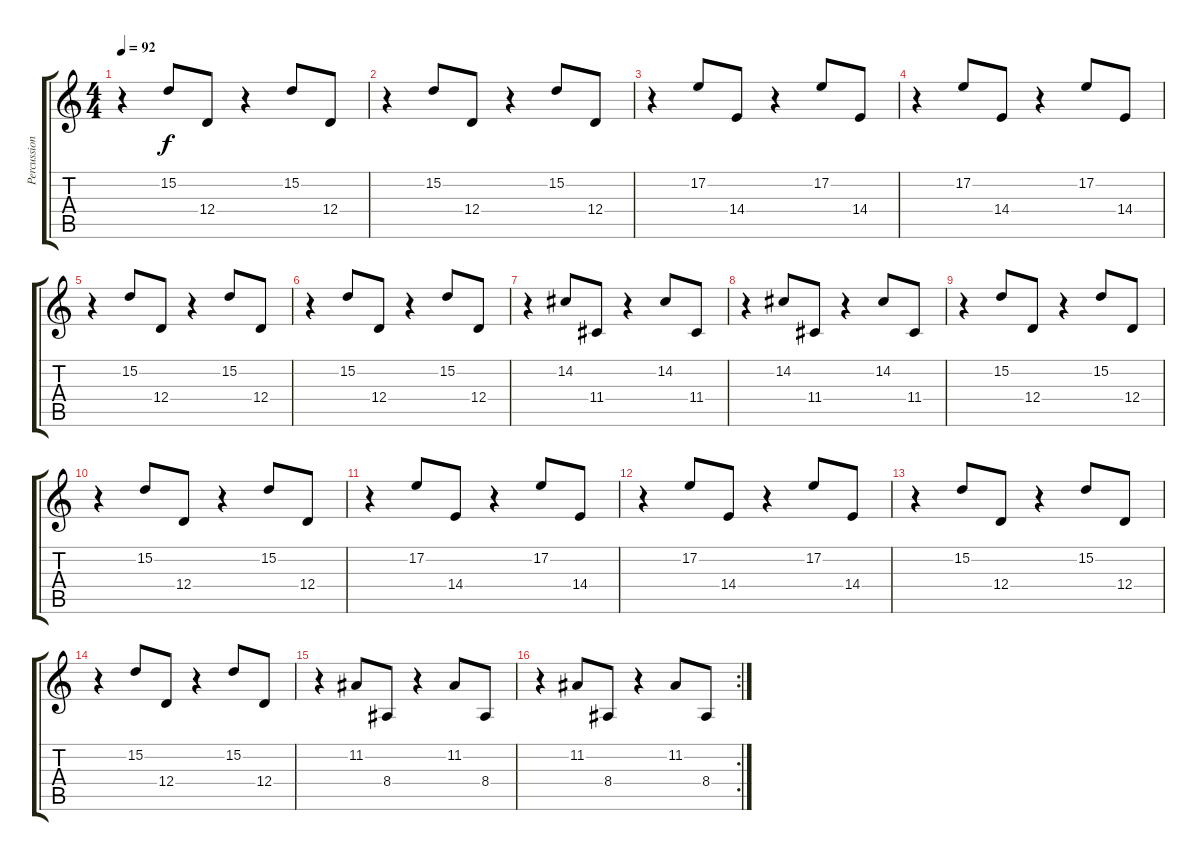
\track ("Percussion" "Percussion") {instrument xylophone}
\staff {score tabs}
\tuning (E4 B3 G3 D3 A2 E2) {hide}
\ts (4 4)
\tempo 92
\clef g2
\ks c
r.4{dy f} 15.2.8 12.4.8 r.4 15.2.8 12.4.8 |
r.4 15.2.8 12.4.8 r.4 15.2.8 12.4.8 |
r.4 17.2.8 14.4.8 r.4 17.2.8 14.4.8 |
r.4 17.2.8 14.4.8 r.4 17.2.8 14.4.8 |
r.4 15.2.8 12.4.8 r.4 15.2.8 12.4.8 |
r.4 15.2.8 12.4.8 r.4 15.2.8 12.4.8 |
r.4 14.2.8 11.4.8 r.4 14.2.8 11.4.8 |
r.4 14.2.8 11.4.8 r.4 14.2.8 11.4.8 |
r.4 15.2.8 12.4.8 r.4 15.2.8 12.4.8 |
r.4 15.2.8 12.4.8 r.4 15.2.8 12.4.8 |
r.4 17.2.8 14.4.8 r.4 17.2.8 14.4.8 |
r.4 17.2.8 14.4.8 r.4 17.2.8 14.4.8 |
r.4 15.2.8 12.4.8 r.4 15.2.8{volume 0} 12.4.8 |
r.4 15.2.8 12.4.8 r.4 15.2.8 12.4.8 |
r.4 11.2.8 8.4.8 r.4 11.2.8 8.4.8 |
\rc 2
r.4 11.2.8 8.4.8 r.4 11.2.8 8.4.8
